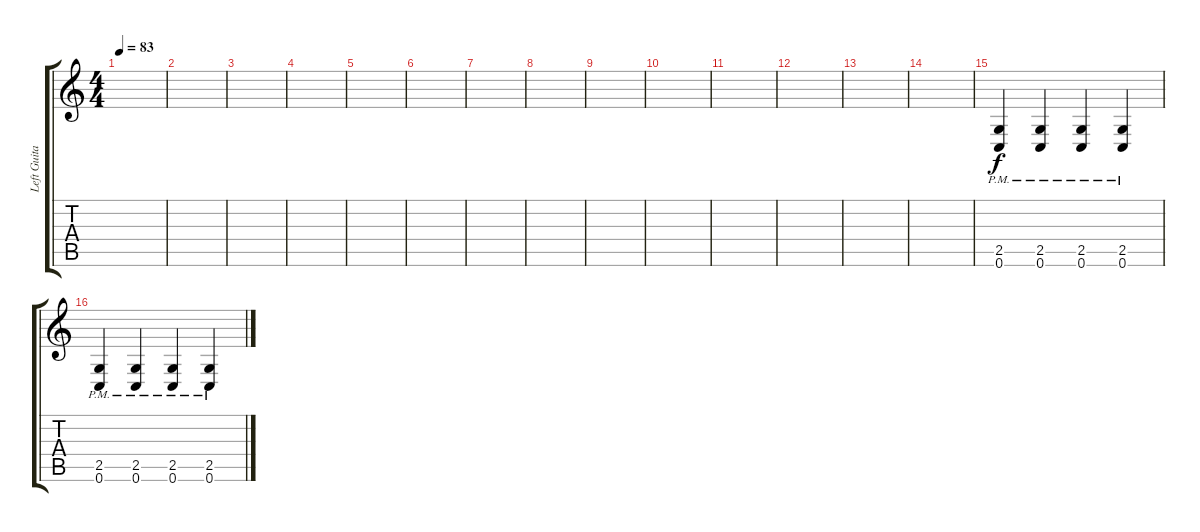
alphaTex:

\track ("Left Guitar" "Left Guita") {instrument distortionguitar}
\staff {score tabs}
\tuning (C4 G3 Eb3 Bb2 F2 C2) {hide}
\ts (4 4)
\tempo 83
\clef g2
\ks c
|
|
|
|
|
|
|
|
|
|
|
|
|
|
(2.5{pm} 0.6{pm}).4 (2.5{pm} 0.6{pm}).4 (2.5{pm} 0.6{pm}).4 (2.5{pm} 0.6{pm}).4 |
(2.5{pm} 0.6{pm}).4 (2.5{pm} 0.6{pm}).4 (2.5{pm} 0.6{pm}).4 (2.5{pm} 0.6{pm}).4
